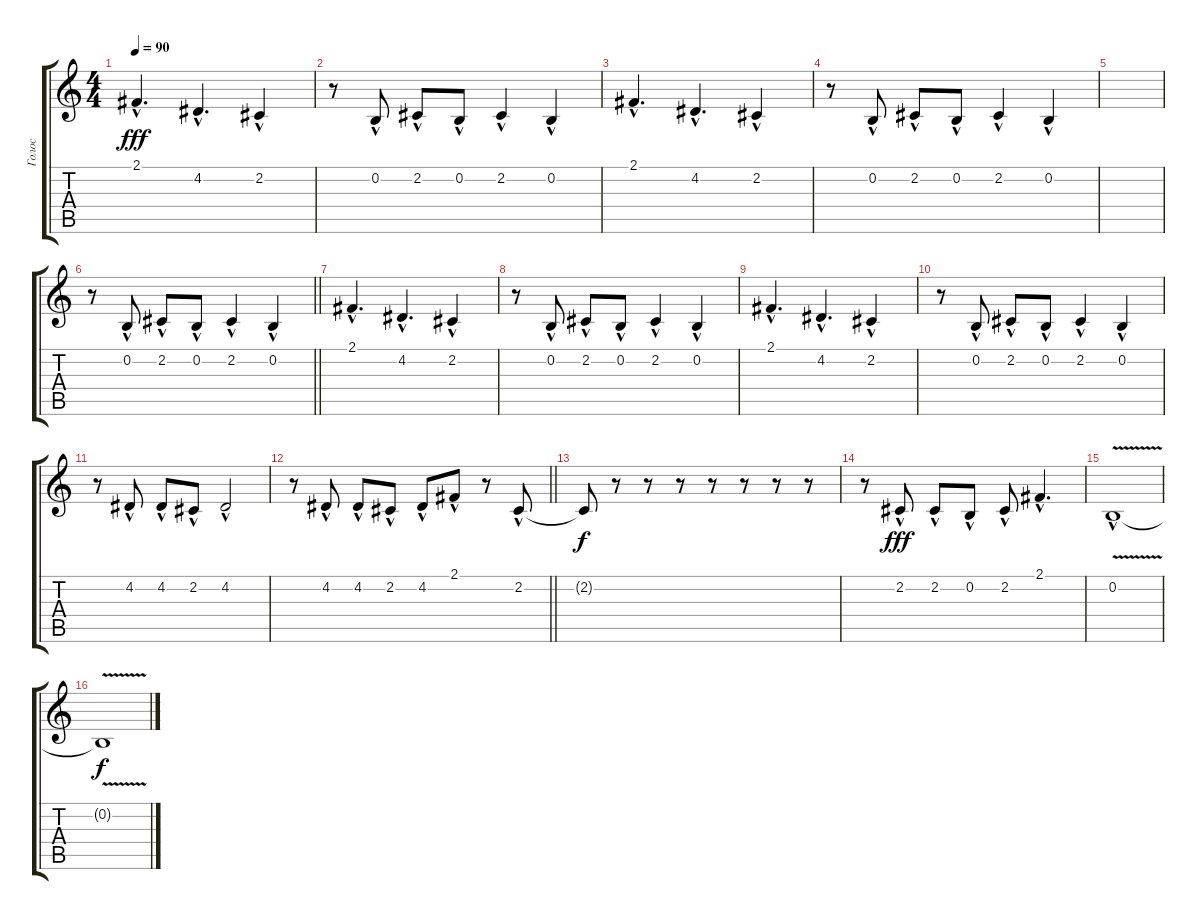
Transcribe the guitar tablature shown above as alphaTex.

\track ("Голос" "Голос") {instrument altosax}
\staff {score tabs}
\tuning (E4 B3 G3 D3 A2 E2) {hide}
\ts (4 4)
\tempo 90
\clef g2
\ks c
2.1{hac}.4{d dy fff} 4.2{hac}.4{d} 2.2{hac}.4 |
r.8 0.2{hac}.8 2.2{hac}.8 0.2{hac}.8 2.2{hac}.4 0.2{hac}.4 |
2.1{hac}.4{d} 4.2{hac}.4{d} 2.2{hac}.4 |
r.8 0.2{hac}.8 2.2{hac}.8 0.2{hac}.8 2.2{hac}.4 0.2{hac}.4 |
|
\barLineRight lightlight
r.8 0.2{hac}.8 2.2{hac}.8 0.2{hac}.8 2.2{hac}.4 0.2{hac}.4 |
2.1{hac}.4{d} 4.2{hac}.4{d} 2.2{hac}.4 |
r.8 0.2{hac}.8 2.2{hac}.8 0.2{hac}.8 2.2{hac}.4 0.2{hac}.4 |
2.1{hac}.4{d} 4.2{hac}.4{d} 2.2{hac}.4 |
r.8 0.2{hac}.8 2.2{hac}.8 0.2{hac}.8 2.2{hac}.4 0.2{hac}.4 |
r.8 4.2{hac}.8 4.2{hac}.8 2.2{hac}.8 4.2{hac}.2 |
\barLineRight lightlight
r.8 4.2{hac}.8 4.2{hac}.8 2.2{hac}.8 4.2{hac}.8 2.1{hac}.8 r.8 2.2{hac}.8 |
2.2{t}.8{dy f} r.8 r.8 r.8 r.8 r.8 r.8 r.8 |
r.8 2.2{hac}.8{dy fff} 2.2{hac}.8 0.2{hac}.8 2.2{hac}.8 2.1{hac}.4{d} |
0.2{v hac}.1 |
0.2{t}.1{dy f}
